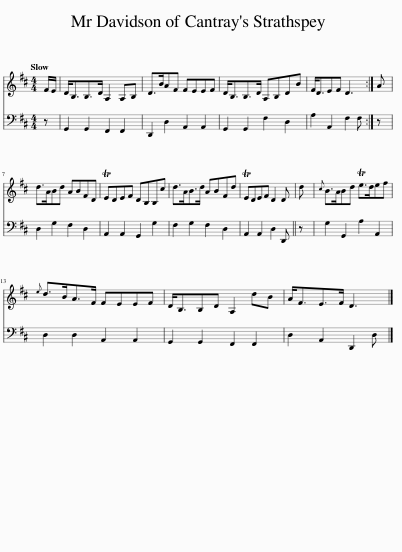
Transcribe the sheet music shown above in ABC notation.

X:1
%%score 1 2
L:1/8
Q:1/4=120
M:4/4
I:linebreak $
K:D
V:1 treble
V:2 bass
V:1
 F/E/ | D<B,B,>D A,2 A,B, | D>BAF FEEF | D<B,B,>D A,B,DB | F<DEF D3 :| %5
 A |$ d>ABd ABFD | TEDEF DB,B,c | d>AB>d ABFd | TEDEF D2 D | %10
 d |{c} B>ABd Te>def |${e} d>BA>F FEEF | D<B,B,D A,2 dB | A<FE>F D3 |] %15
V:2
 z | G,,2 G,,2 F,,2 F,,2 | D,,2 D,2 A,,2 A,,2 | G,,2 G,,2 F,2 D,2 | A,2 A,,2 F,2 F, :| %5
 z |$ D,2 G,2 F,2 D,2 | A,,2 A,,2 G,,2 G,2 | F,2 G,2 F,2 D,2 | A,,2 A,,2 D,2 D,, | %10
 z | G,2 G,,2 A,2 A,,2 |$ D,2 D,2 A,,2 A,,2 | G,,2 G,,2 F,,2 F,,2 | D,2 A,,2 D,,2 D, |] %15
